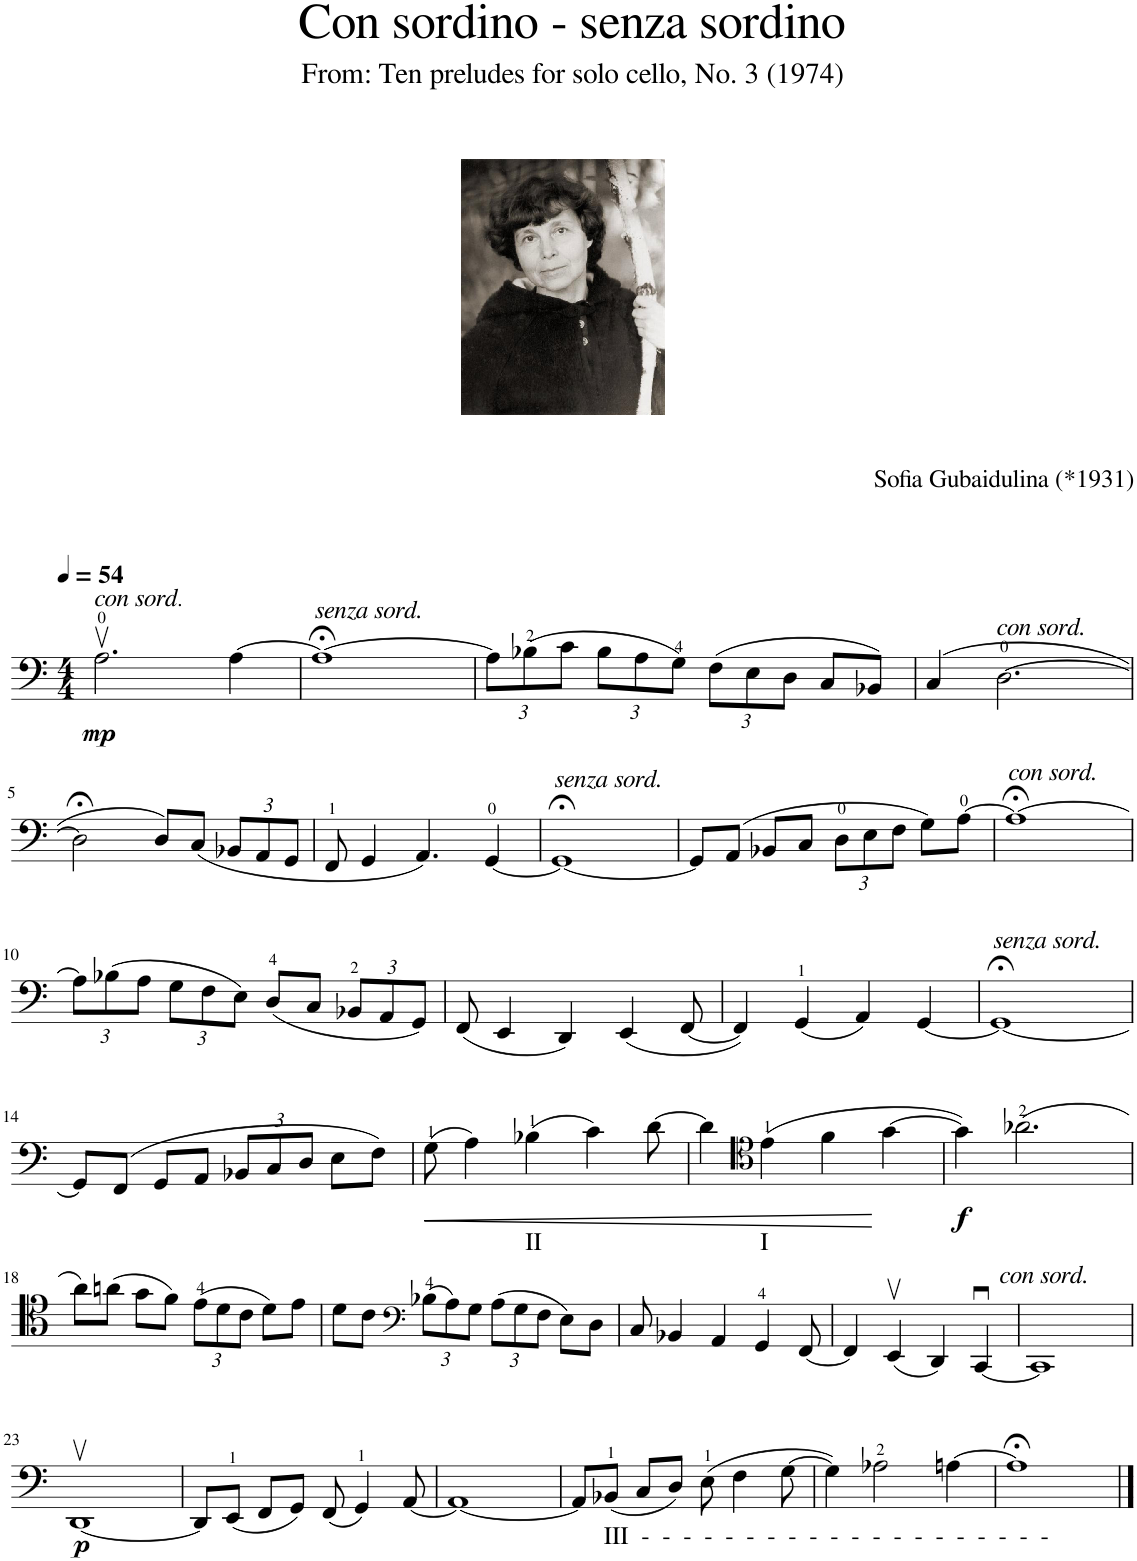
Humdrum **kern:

**kern	**dynam
*part1	*part1
*staff1	*staff1
*I"Cello	*
*clefF4	*
*k[]	*
*M4/4	*
*MM54	*
=1	=1
!LO:TX:a:i:t=con sord	!
!LO:TX:a:t=.	!
!	!LO:DY:b
2.Av\	mp
[4A\	.
=2	=2
!LO:TX:a:i:t=senza sord.	!
1A;<_	.
=3	=3
*Xbrackettup	*
12A\L]	.
(12B-X\	.
12c\J	.
12B-\L	.
12A\	.
12G\J)	.
(12F\L	.
12E\	.
12D\J	.
8C/L	.
8BB-X/J)	.
=4	=4
(4C/	.
!LO:TX:a:i:t=con sord.	!
[2.D\	.
!!LO:LB:g=z
=5	=5
2D;<\]	.
8D/L)	.
(8C/J	.
12BB-X/L	.
12AA/	.
12GG/J	.
=6	=6
8FF/	.
4GG/	.
4.AA/)	.
[4GG/	.
=7	=7
!LO:TX:a:i:t=senza sord.	!
1GG;<_	.
=8	=8
8GG/L]	.
(8AA/J	.
8BB-X/L	.
8C/J	.
12D\L	.
12E\	.
12F\J	.
8G\L)	.
[8A\J	.
=9	=9
!LO:TX:a:i:t=con sord.	!
1A;<_	.
!!LO:LB:g=z
=10	=10
12A\L]	.
(12B-X\	.
12A\J	.
12G\L	.
12F\	.
12E\J)	.
(8D/L	.
8C/J	.
12BB-X/L	.
12AA/	.
12GG/J)	.
=11	=11
(8FF/	.
4EE/	.
4DD/)	.
(4EE/	.
[8FF/	.
=12	=12
4FF/])	.
(4GG/	.
4AA/)	.
[4GG/	.
=13	=13
!LO:TX:a:i:t=senza sord.	!
1GG;<_	.
!!LO:LB:g=z
=14	=14
8GG/L]	.
(8FF/J	.
8GG/L	.
8AA/J	.
12BB-X/L	.
12C/	.
12D/J	.
8E\L	.
8F\J)	.
=15	=15
!	!LO:HP:b
(8G\	<
4A\)	.
!LO:TX:b:t=II	!
(4B-X\	.
4c\)	.
[8d\	.
=16	=16
4d\]	.
*clefC4	*
!LO:TX:b:t=I	!
(4e\	.
4f\	.
[4g\	[
=17	=17
!	!LO:DY:b
4g\])	f
(2.a-X\	.
!!LO:LB:g=z
=18	=18
8a\L)	.
(8an\J	.
8g\L	.
8f\J)	.
(12e\L	.
12d\	.
12c\J	.
8d\L)	.
8e\J	.
=19	=19
8d\L	.
8c\J	.
*clefF4	*
(12B-X\L	.
12A\)	.
12G\J	.
(12A\L	.
12G\	.
12F\J	.
8E\L)	.
8D\J	.
=20	=20
8C/	.
4BB-X/	.
4AA/	.
4GG/	.
[8FF/	.
=21	=21
4FF/]	.
(4EEv/	.
4DD/)	.
[4CCu/	.
=22	=22
!LO:TX:a:i:t=con sord.	!
1CC]	.
!!LO:LB:g=z
=23	=23
!	!LO:DY:b
[1DDv	p
=24	=24
8DD/L]	.
(8EE/J	.
8FF/L	.
8GG/J)	.
(8FF/	.
4GG/)	.
[8AA/	.
=25	=25
1AA_	.
=26	=26
8AA/L]	.
!LO:TX:b:t=III  -  -  -  -  -  -  -  -  -  -  -  -  -  -  -  -  -  -  -  -	!
(8BB-X/J	.
8C/L	.
8D/J)	.
(8E\	.
4F\	.
[8G\	.
=27	=27
4G\])	.
2A-X\	.
[4An\	.
=28	=28
1A;<]	.
==	==
*-	*-
